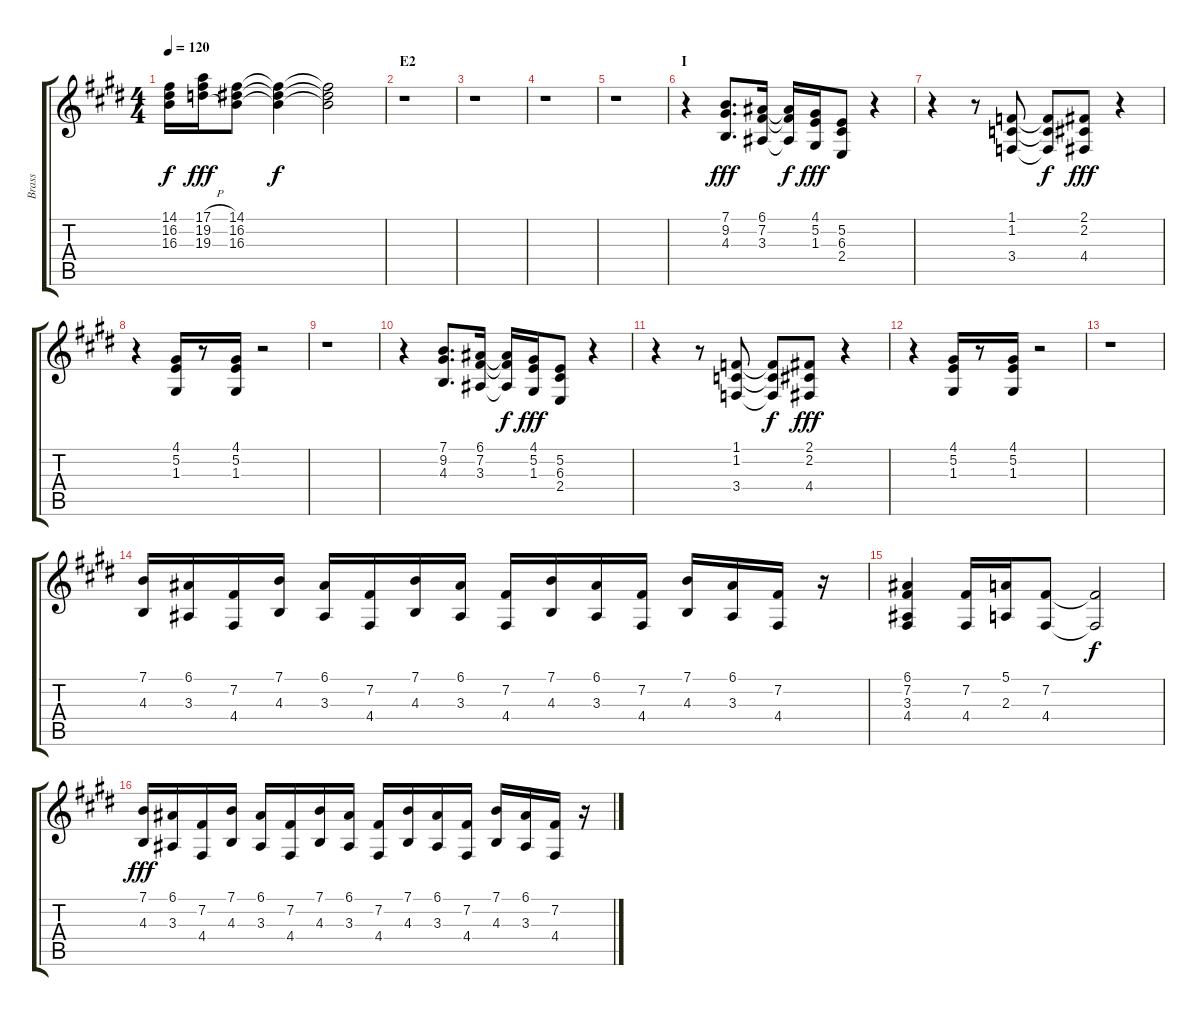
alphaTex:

\track ("Brass" "Brass") {instrument brasssection}
\staff {score tabs}
\tuning (E4 B3 G3 D3 A2 E2) {hide}
\ts (4 4)
\tempo 120
\clef g2
\ks e
(14.1{t} 16.2{t} 16.3{t}).16{dy f} (17.1{h} 19.2{h} 19.3{h}).16{dy fff} (14.1 16.2 16.3).8 (14.1{t} 16.2{t} 16.3{t}).4{dy f} (14.1{t} 16.2{t} 16.3{t}).2 |
\section ("" "E2")
r.1 |
r.1 |
r.1 |
r.1 |
\section ("" "I")
r.4 (7.1 9.2 4.3).8{d dy fff volume 16} (6.1 7.2 3.3).16 (6.1{t} 7.2{t} 3.3{t}).16{dy f} (4.1 5.2 1.3).16{dy fff} (5.2 6.3 2.4).8 r.4 |
r.4 r.8 (1.1 1.2 3.4).8 (1.1{t} 1.2{t} 3.4{t}).8{dy f} (2.1 2.2 4.4).8{dy fff} r.4 |
r.4 (4.1 5.2 1.3).16 r.8 (4.1 5.2 1.3).16 r.2 |
r.1 |
r.4 (7.1 9.2 4.3).8{d} (6.1 7.2 3.3).16 (6.1{t} 7.2{t} 3.3{t}).16{dy f} (4.1 5.2 1.3).16{dy fff} (5.2 6.3 2.4).8 r.4 |
r.4 r.8 (1.1 1.2 3.4).8 (1.1{t} 1.2{t} 3.4{t}).8{dy f} (2.1 2.2 4.4).8{dy fff} r.4 |
r.4 (4.1 5.2 1.3).16 r.8 (4.1 5.2 1.3).16 r.2 |
r.1 |
(7.1 4.3).16{volume 13} (6.1 3.3).16 (7.2 4.4).16 (7.1 4.3).16 (6.1 3.3).16 (7.2 4.4).16 (7.1 4.3).16 (6.1 3.3).16 (7.2 4.4).16 (7.1 4.3).16 (6.1 3.3).16 (7.2 4.4).16 (7.1 4.3).16 (6.1 3.3).16 (7.2 4.4).16 r.16 |
(6.1 7.2 3.3 4.4).4 (7.2 4.4).16 (5.1 2.3).16 (7.2 4.4).8 (7.2{t} 4.4{t}).2{dy f} |
(7.1 4.3).16{dy fff} (6.1 3.3).16 (7.2 4.4).16 (7.1 4.3).16 (6.1 3.3).16 (7.2 4.4).16 (7.1 4.3).16 (6.1 3.3).16 (7.2 4.4).16 (7.1 4.3).16 (6.1 3.3).16 (7.2 4.4).16 (7.1 4.3).16 (6.1 3.3).16 (7.2 4.4).16 r.16
